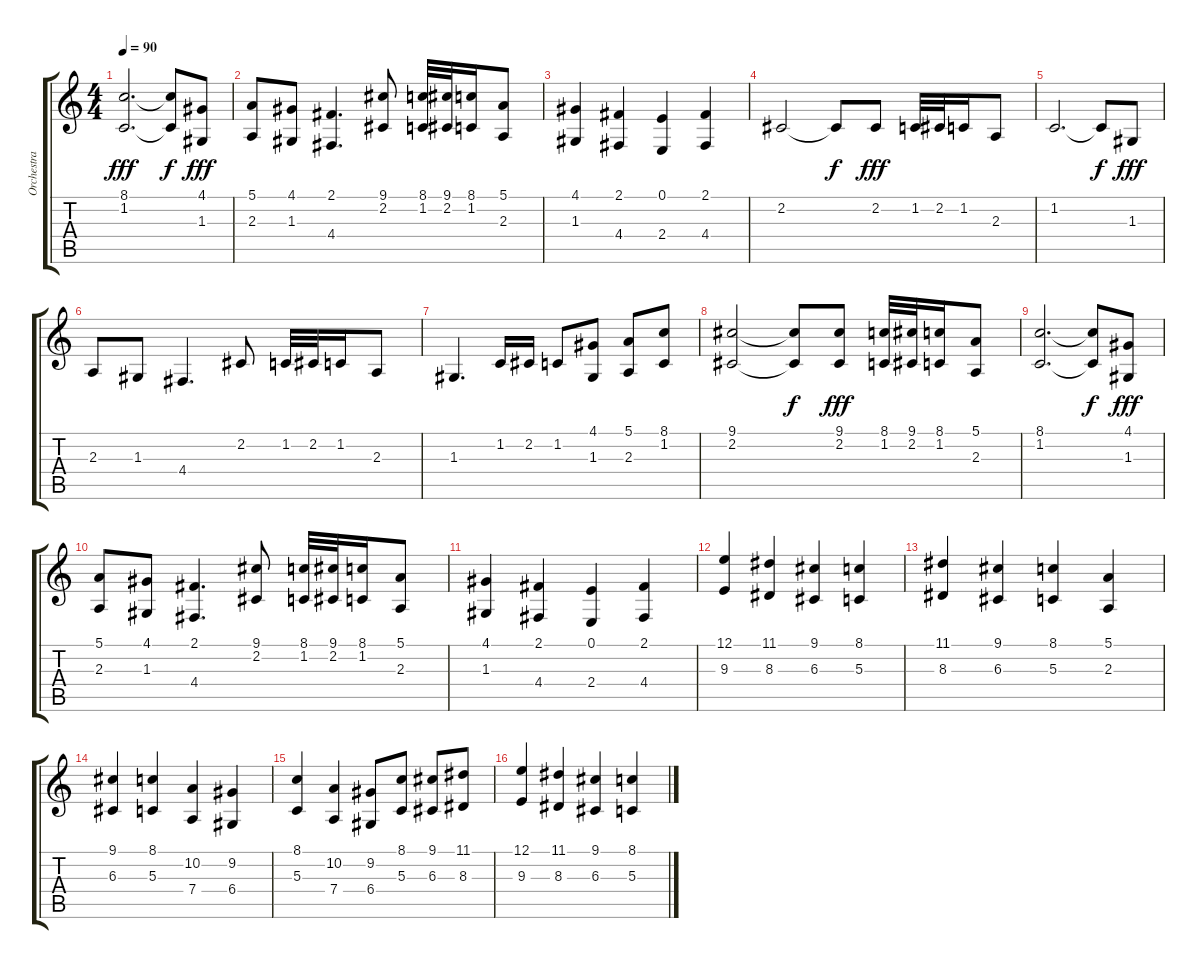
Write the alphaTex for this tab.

\track ("Orchestra " "Orchestra ") {instrument violin}
\staff {score tabs}
\tuning (E4 B3 G3 D3 A2 E2) {hide}
\ts (4 4)
\tempo 90
\clef g2
\ks c
(8.1 1.2).2{d dy fff} (8.1{t} 1.2{t}).8{dy f} (4.1 1.3).8{dy fff} |
(5.1 2.3).8 (4.1 1.3).8 (2.1 4.4).4{d} (9.1 2.2).8 (8.1 1.2).32 (9.1 2.2).32 (8.1 1.2).16 (5.1 2.3).8 |
(4.1 1.3).4 (2.1 4.4).4 (0.1 2.4).4 (2.1 4.4).4 |
2.2.2 2.2{t}.8{dy f} 2.2.8{dy fff} 1.2.32 2.2.32 1.2.16 2.3.8 |
1.2.2{d} 1.2{t}.8{dy f} 1.3.8{dy fff} |
2.3.8 1.3.8 4.4.4{d} 2.2.8 1.2.32 2.2.32 1.2.16 2.3.8 |
1.3.4{d} 1.2.16 2.2.16 1.2.8 (4.1 1.3).8 (5.1 2.3).8 (8.1 1.2).8 |
(9.1 2.2).2 (9.1{t} 2.2{t}).8{dy f} (9.1 2.2).8{dy fff} (8.1 1.2).32 (9.1 2.2).32 (8.1 1.2).16 (5.1 2.3).8 |
(8.1 1.2).2{d} (8.1{t} 1.2{t}).8{dy f} (4.1 1.3).8{dy fff} |
(5.1 2.3).8 (4.1 1.3).8 (2.1 4.4).4{d} (9.1 2.2).8 (8.1 1.2).32 (9.1 2.2).32 (8.1 1.2).16 (5.1 2.3).8 |
(4.1 1.3).4 (2.1 4.4).4 (0.1 2.4).4 (2.1 4.4).4 |
(12.1 9.3).4 (11.1 8.3).4 (9.1 6.3).4 (8.1 5.3).4 |
(11.1 8.3).4 (9.1 6.3).4 (8.1 5.3).4 (5.1 2.3).4 |
(9.1 6.3).4 (8.1 5.3).4 (10.2 7.4).4 (9.2 6.4).4 |
(8.1 5.3).4 (10.2 7.4).4 (9.2 6.4).8 (8.1 5.3).8 (9.1 6.3).8 (11.1 8.3).8 |
(12.1 9.3).4 (11.1 8.3).4 (9.1 6.3).4 (8.1 5.3).4
